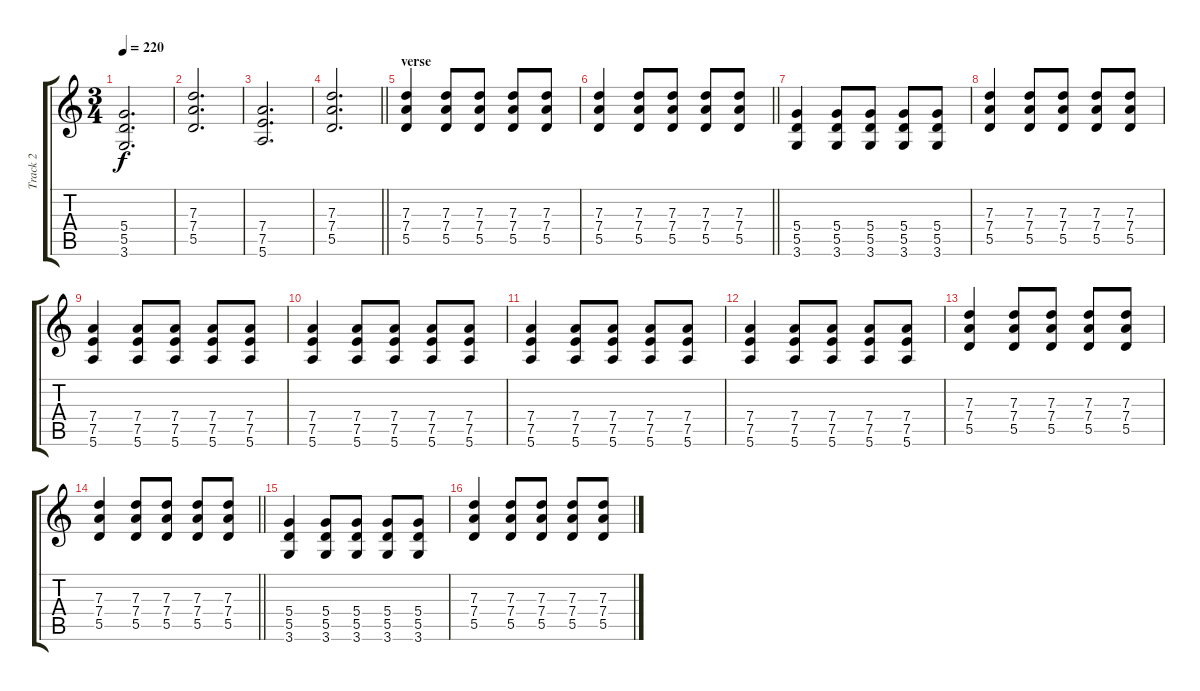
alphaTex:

\track ("Track 2" "Track 2") {instrument distortionguitar}
\staff {score tabs}
\tuning (E4 B3 G3 D3 A2 E2) {hide}
\ts (3 4)
\tempo 220
\clef g2
\ks c
(5.4 5.5 3.6).2{d dy f} |
(7.3 7.4 5.5).2{d} |
(7.4 7.5 5.6).2{d} |
\barLineRight lightlight
(7.3 7.4 5.5).2{d} |
\section ("" "verse")
(7.3 7.4 5.5).4 (7.3 7.4 5.5).8 (7.3 7.4 5.5).8 (7.3 7.4 5.5).8 (7.3 7.4 5.5).8 |
\barLineRight lightlight
(7.3 7.4 5.5).4 (7.3 7.4 5.5).8 (7.3 7.4 5.5).8 (7.3 7.4 5.5).8 (7.3 7.4 5.5).8 |
(5.4 5.5 3.6).4 (5.4 5.5 3.6).8 (5.4 5.5 3.6).8 (5.4 5.5 3.6).8 (5.4 5.5 3.6).8 |
(7.3 7.4 5.5).4 (7.3 7.4 5.5).8 (7.3 7.4 5.5).8 (7.3 7.4 5.5).8 (7.3 7.4 5.5).8 |
(7.4 7.5 5.6).4 (7.4 7.5 5.6).8 (7.4 7.5 5.6).8 (7.4 7.5 5.6).8 (7.4 7.5 5.6).8 |
(7.4 7.5 5.6).4 (7.4 7.5 5.6).8 (7.4 7.5 5.6).8 (7.4 7.5 5.6).8 (7.4 7.5 5.6).8 |
(7.4 7.5 5.6).4 (7.4 7.5 5.6).8 (7.4 7.5 5.6).8 (7.4 7.5 5.6).8 (7.4 7.5 5.6).8 |
(7.4 7.5 5.6).4 (7.4 7.5 5.6).8 (7.4 7.5 5.6).8 (7.4 7.5 5.6).8 (7.4 7.5 5.6).8 |
(7.3 7.4 5.5).4 (7.3 7.4 5.5).8 (7.3 7.4 5.5).8 (7.3 7.4 5.5).8 (7.3 7.4 5.5).8 |
\barLineRight lightlight
(7.3 7.4 5.5).4 (7.3 7.4 5.5).8 (7.3 7.4 5.5).8 (7.3 7.4 5.5).8 (7.3 7.4 5.5).8 |
(5.4 5.5 3.6).4 (5.4 5.5 3.6).8 (5.4 5.5 3.6).8 (5.4 5.5 3.6).8 (5.4 5.5 3.6).8 |
(7.3 7.4 5.5).4 (7.3 7.4 5.5).8 (7.3 7.4 5.5).8 (7.3 7.4 5.5).8 (7.3 7.4 5.5).8
